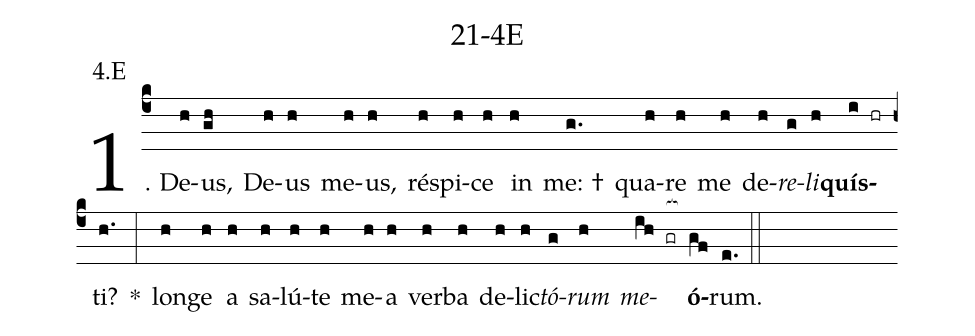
name: 21-4E;
annotation: 4.E;
%%
(c4)1. De(h)us,(gh) De(h)us(h) me(h)us,(h) ré(h)spi(h)ce(h) in(h) me: †(g.) qua(h)re(h) me(h) de(h)<i>re</i>(g)<i>li</i>(h)<b>quís</b>(i hr)ti?(h.) *(:) lon(h)ge(h) a(h) sa(h)lú(h)te(h) me(h)a(h) ver(h)ba(h) de(h)lic(h)<i>tó</i>(g)<i>rum</i>(h) <i>me</i>(ih gr[ocb:1{])<b>ó</b>(gf[ocb:0}])rum.(e.) (::)
